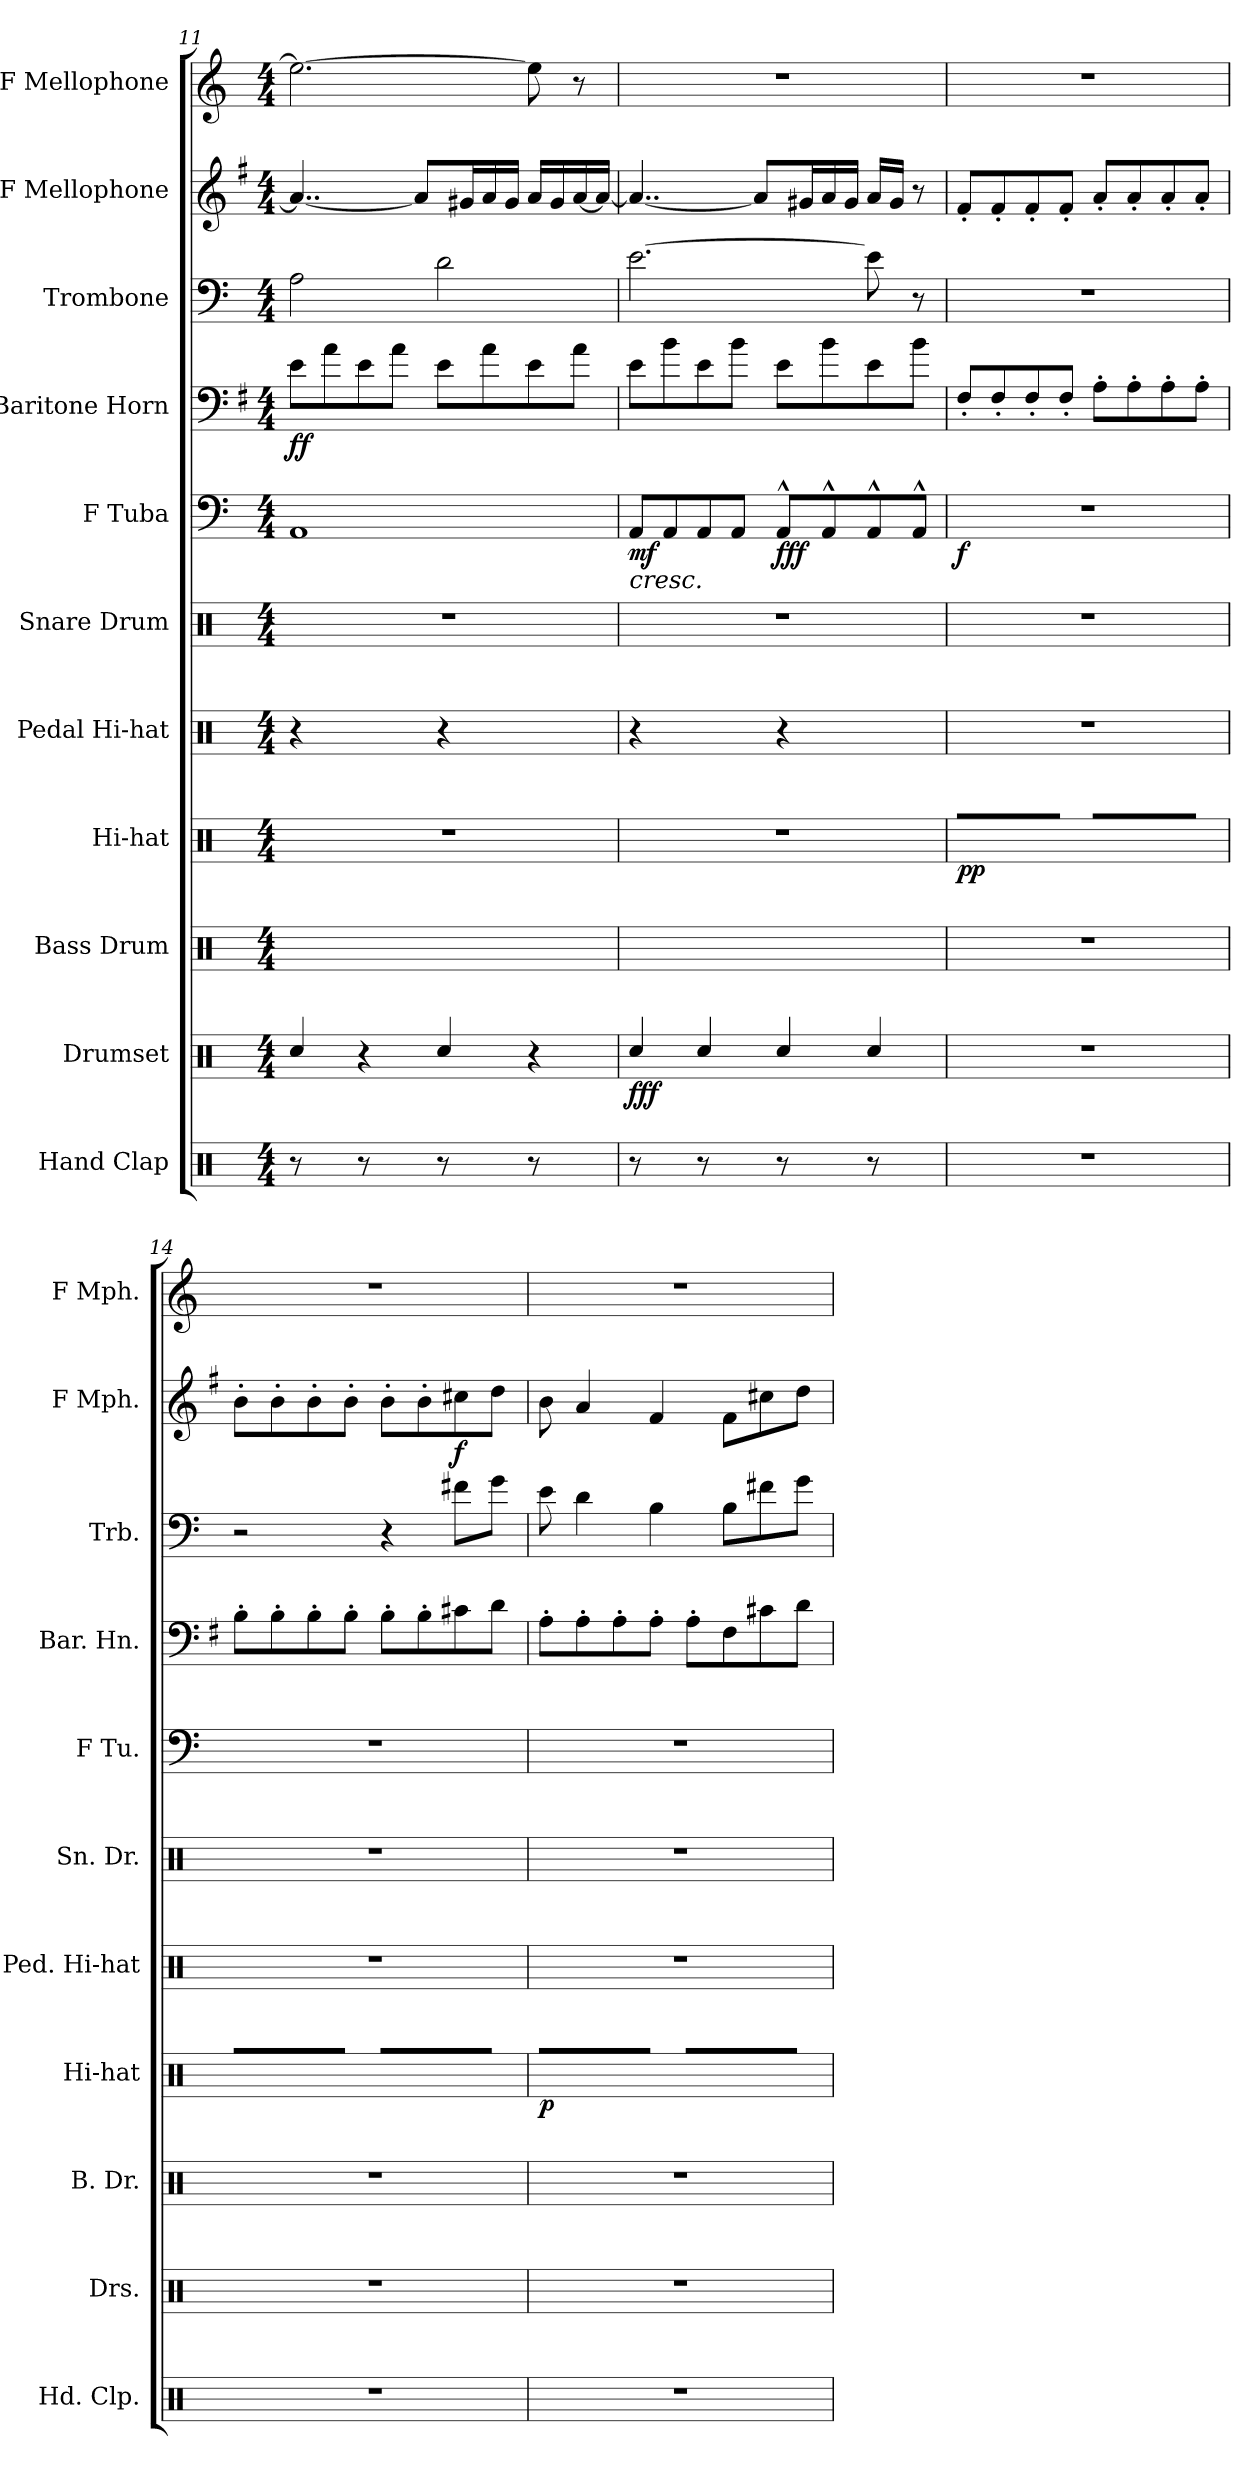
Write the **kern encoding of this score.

**kern	**kern	**dynam	**kern	**kern	**dynam	**kern	**kern	**kern	**dynam	**kern	**dynam	**kern	**kern	**dynam	**kern
*part11	*part10	*part10	*part9	*part8	*part8	*part7	*part6	*part5	*part5	*part4	*part4	*part3	*part2	*part2	*part1
*staff11	*staff10	*staff10	*staff9	*staff8	*staff8	*staff7	*staff6	*staff5	*staff5	*staff4	*staff4	*staff3	*staff2	*staff2	*staff1
*I"Hand Clap	*I"Drumset	*	*I"Bass Drum	*I"Hi-hat	*	*I"Pedal Hi-hat	*I"Snare Drum	*I"F Tuba	*	*I"Baritone Horn	*	*I"Trombone	*I"F Mellophone	*	*I"F Mellophone
*I'Hd. Clp.	*I'Drs.	*	*I'B. Dr.	*I'Hi-hat	*	*I'Ped. Hi-hat	*I'Sn. Dr.	*I'F Tu.	*	*I'Bar. Hn.	*	*I'Trb.	*I'F Mph.	*	*I'F Mph.
*clefX	*clefX	*	*clefX	*clefX	*	*clefX	*clefX	*clefF4	*	*clefF4	*	*clefF4	*clefG2	*	*clefG2
*	*	*	*	*	*	*	*	*	*	*ITrd4c7	*	*	*ITrd4c7	*	*ITrd4c7
*k[]	*k[]	*	*k[]	*k[]	*	*k[]	*k[]	*k[]	*	*k[]	*	*k[]	*k[]	*	*k[b-]
*C:	*C:	*	*C:	*C:	*	*C:	*C:	*C:	*	*C:	*	*C:	*C:	*	*F:
*M4/4	*M4/4	*	*M4/4	*M4/4	*	*M4/4	*M4/4	*M4/4	*	*M4/4	*	*M4/4	*M4/4	*	*M4/4
=11	=11	=11	=11	=11	=11	=11	=11	=11	=11	=11	=11	=11	=11	=11	=11
!	!	!	!	!	!	!	!	!	!	!	!LO:DY:b	!	!	!	!
8r	4Rcc/	.	4R\	1r	.	4r	1r	1AA	.	8A\L	ff	2A\	4..d/_	.	2.a\_
8R/	.	.	.	.	.	.	.	.	.	8d\	.	.	.	.	.
8r	4r	.	4R\	.	.	4R\	.	.	.	8A\	.	.	.	.	.
8R/	.	.	.	.	.	.	.	.	.	8d\J	.	.	.	.	.
.	.	.	.	.	.	.	.	.	.	.	.	.	8d/L]	.	.
8r	4Rcc/	.	4R\	.	.	4r	.	.	.	8A\L	.	2d\	.	.	.
.	.	.	.	.	.	.	.	.	.	.	.	.	16c#X/L	.	.
8R/	.	.	.	.	.	.	.	.	.	8d\	.	.	16d/	.	.
.	.	.	.	.	.	.	.	.	.	.	.	.	16c#/JJ	.	.
8r	4r	.	4R\	.	.	4R\	.	.	.	8A\	.	.	16d/LL	.	8a\]
.	.	.	.	.	.	.	.	.	.	.	.	.	16c#/	.	.
8R/	.	.	.	.	.	.	.	.	.	8d\J	.	.	[16d/	.	8r
.	.	.	.	.	.	.	.	.	.	.	.	.	16d/JJ_	.	.
!!LO:PB:g=z
=12	=12	=12	=12	=12	=12	=12	=12	=12	=12	=12	=12	=12	=12	=12	=12
!	!	!LO:DY:b	!	!	!	!	!	!	!LO:HP:b	!	!	!	!	!	!
!	!	!	!	!	!	!	!	!	!LO:DY:n=1:b	!	!	!	!	!	!
8r	4Rcc/	fff	4R\	1r	.	4r	1r	8AA/L	< mf	8A\L	.	[2.e\	4..d/_	.	1r
8R/	.	.	.	.	.	.	.	8AA/	.	8e\	.	.	.	.	.
8r	4Rcc/	.	4R\	.	.	4R\	.	8AA/	.	8A\	.	.	.	.	.
8R/	.	.	.	.	.	.	.	8AA/J	.	8e\J	.	.	.	.	.
.	.	.	.	.	.	.	.	.	.	.	.	.	8d/L]	.	.
!	!	!	!	!	!	!	!	!	!LO:DY:n=2:b	!	!	!	!	!	!
8r	4Rcc/	.	4R\	.	.	4r	.	8AA^^/L	fff	8A\L	.	.	.	.	.
.	.	.	.	.	.	.	.	.	.	.	.	.	16c#X/L	.	.
8R/	.	.	.	.	.	.	.	8AA^^/	.	8e\	.	.	16d/	.	.
.	.	.	.	.	.	.	.	.	.	.	.	.	16c#/JJ	.	.
8r	4Rcc/	.	4R\	.	.	4R\	.	8AA^^/	.	8A\	.	8e\]	16d/LL	.	.
.	.	.	.	.	.	.	.	.	.	.	.	.	16c#/JJ	.	.
8R/	.	.	.	.	.	.	.	8AA^^/J	.	8e\J	.	8r	8r	.	.
.	.	.	.	.	.	.	.	.	[	.	.	.	.	.	.
=13	=13	=13	=13	=13	=13	=13	=13	=13	=13	=13	=13	=13	=13	=13	=13
!	!	!	!	!	!LO:DY:b	!	!	!	!LO:DY:b	!	!	!	!	!	!
1r	1r	.	1r	8R/L	pp	1r	1r	1r	f	8BB'/L	.	1r	8B'/L	.	1r
.	.	.	.	8R/	.	.	.	.	.	8BB'/	.	.	8B'/	.	.
.	.	.	.	8R/	.	.	.	.	.	8BB'/	.	.	8B'/	.	.
.	.	.	.	8R/J	.	.	.	.	.	8BB'/J	.	.	8B'/J	.	.
.	.	.	.	8R/L	.	.	.	.	.	8D'\L	.	.	8d'/L	.	.
.	.	.	.	8R/	.	.	.	.	.	8D'\	.	.	8d'/	.	.
.	.	.	.	8R/	.	.	.	.	.	8D'\	.	.	8d'/	.	.
.	.	.	.	8R/J	.	.	.	.	.	8D'\J	.	.	8d'/J	.	.
=14	=14	=14	=14	=14	=14	=14	=14	=14	=14	=14	=14	=14	=14	=14	=14
1r	1r	.	1r	8R/L	.	1r	1r	1r	.	8E'\L	.	2r	8e'\L	.	1r
.	.	.	.	8R/	.	.	.	.	.	8E'\	.	.	8e'\	.	.
.	.	.	.	8R/	.	.	.	.	.	8E'\	.	.	8e'\	.	.
.	.	.	.	8R/J	.	.	.	.	.	8E'\J	.	.	8e'\J	.	.
.	.	.	.	8R/L	.	.	.	.	.	8E'\L	.	4r	8e'\L	.	.
.	.	.	.	8R/	.	.	.	.	.	8E'\	.	.	8e'\	.	.
!	!	!	!	!	!	!	!	!	!	!	!	!	!	!LO:DY:b	!
.	.	.	.	8R/	.	.	.	.	.	8F#X\	.	8f#X\L	8f#X\	f	.
.	.	.	.	8R/J	.	.	.	.	.	8G\J	.	8g\J	8g\J	.	.
=15	=15	=15	=15	=15	=15	=15	=15	=15	=15	=15	=15	=15	=15	=15	=15
!	!	!	!	!	!LO:DY:b	!	!	!	!	!	!	!	!	!	!
1r	1r	.	1r	8R/L	p	1r	1r	1r	.	8D'\L	.	8e\	8e\	.	1r
.	.	.	.	8R/	.	.	.	.	.	8D'\	.	4d\	4d/	.	.
.	.	.	.	8R/	.	.	.	.	.	8D'\	.	.	.	.	.
.	.	.	.	8R/J	.	.	.	.	.	8D'\J	.	4B\	4B/	.	.
.	.	.	.	8R/L	.	.	.	.	.	8D'\L	.	.	.	.	.
.	.	.	.	8R/	.	.	.	.	.	8BB\	.	8B\L	8B\L	.	.
.	.	.	.	8R/	.	.	.	.	.	8F#X\	.	8f#X\	8f#X\	.	.
.	.	.	.	8R/J	.	.	.	.	.	8G\J	.	8g\J	8g\J	.	.
=	=	=	=	=	=	=	=	=	=	=	=	=	=	=	=
*-	*-	*-	*-	*-	*-	*-	*-	*-	*-	*-	*-	*-	*-	*-	*-
